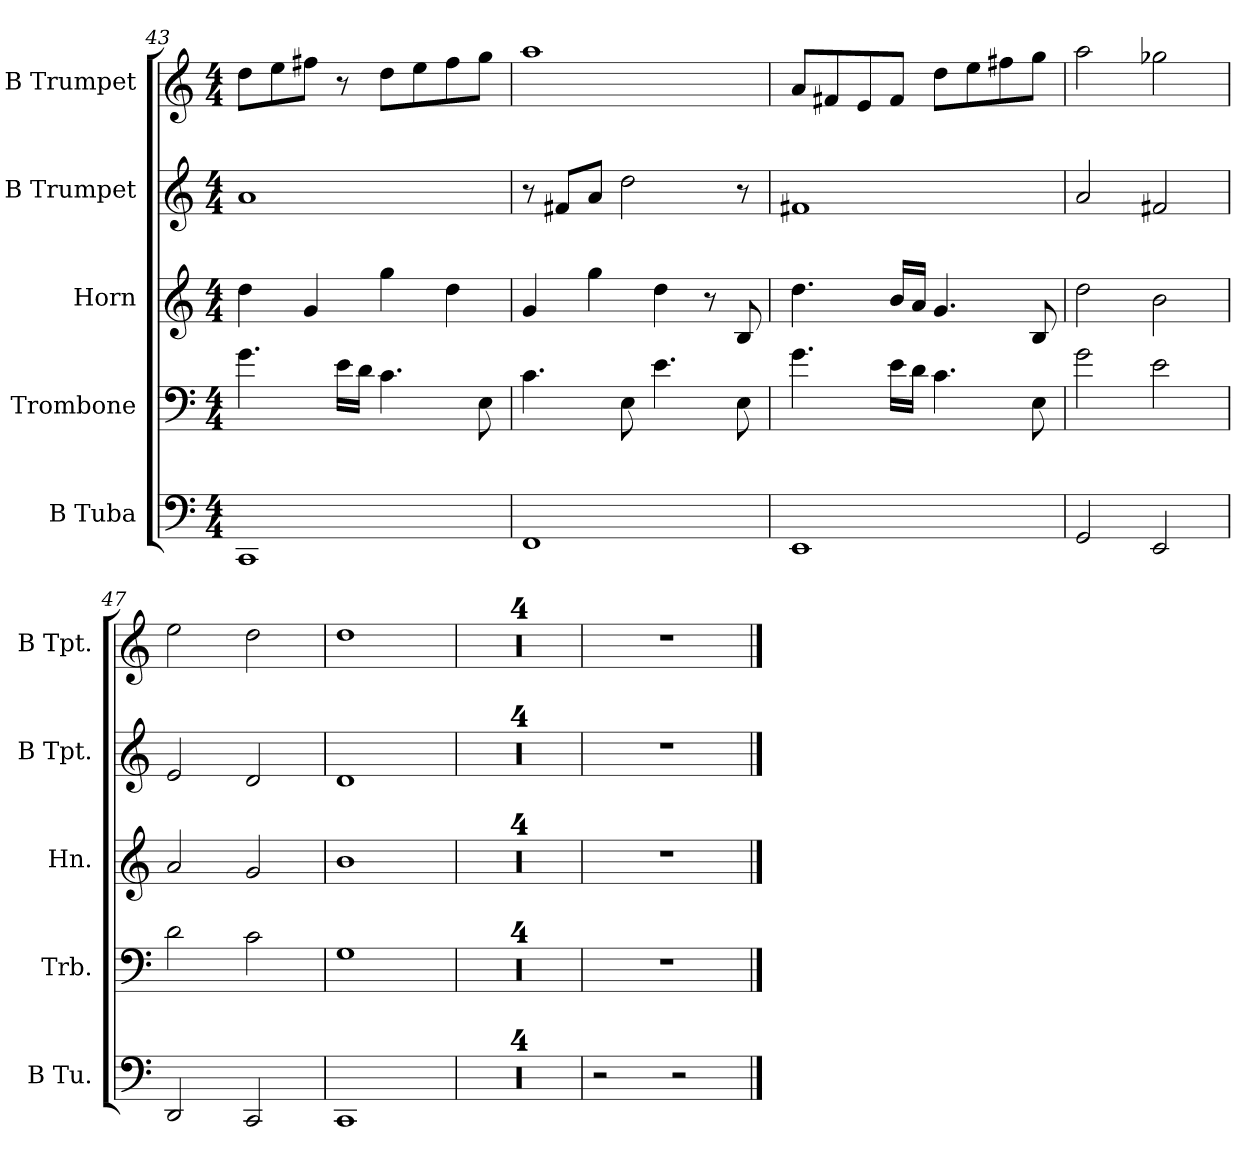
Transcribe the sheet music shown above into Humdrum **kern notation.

**kern	**kern	**kern	**kern	**kern
*part5	*part4	*part3	*part2	*part1
*staff5	*staff4	*staff3	*staff2	*staff1
*I"B Tuba	*I"Trombone	*I"Horn	*I"B Trumpet	*I"B Trumpet
*I'B Tu.	*I'Trb.	*I'Hn.	*I'B Tpt.	*I'B Tpt.
!!LO:LB:g=z
*clefF4	*clefF4	*clefG2	*	*
*	*	*ITrd4c7	*ITrd1c2	*ITrd1c2
*k[]	*k[]	*k[b-]	*k[b-e-]	*k[b-e-]
*C:	*C:	*F:	*B-:	*B-:
*M4/4	*M4/4	*M4/4	*M4/4	*M4/4
=43	=43	=43	=43	=43
1CC	4.g\	4g\	1g	8cc\L
.	.	.	.	8dd\
.	.	4c/	.	8een\J
.	16e\LL	.	.	8r
.	16d\JJ	.	.	.
.	4.c\	4cc\	.	8cc\L
.	.	.	.	8dd\
.	.	4g\	.	8ee\
.	8E\	.	.	8ff\J
=44	=44	=44	=44	=44
1FF	4.c\	4c/	8r	1gg
.	.	.	8en/L	.
.	.	4cc\	8g/J	.
.	8E\	.	2cc\	.
.	4.e\	4g\	.	.
.	.	8r	.	.
.	8E\	8E/	8r	.
=45	=45	=45	=45	=45
1EE	4.g\	4.g\	1en	8g/L
.	.	.	.	8en/
.	.	.	.	8d/
.	16e\LL	16e/LL	.	8e/J
.	16d\JJ	16d/JJ	.	.
.	4.c\	4.c/	.	8cc\L
.	.	.	.	8dd\
.	.	.	.	8een\
.	8E\	8E/	.	8ff\J
=46	=46	=46	=46	=46
2GG/	2g\	2g\	2g/	2gg\
2EE/	2e\	2e\	2en/	2ff-X\
=47	=47	=47	=47	=47
2DD/	2d\	2d/	2d/	2dd\
2CC/	2c\	2c/	2c/	2cc\
=48	=48	=48	=48	=48
1CC	1G	1e	1c	1cc
=49	=49	=49	=49	=49
1r	1r	1r	1r	1r
!!LO:PB:g=z
=50	=50	=50	=50	=50
1r	1r	1r	1r	1r
=51	=51	=51	=51	=51
1r	1r	1r	1r	1r
=52	=52	=52	=52	=52
1r	1r	1r	1r	1r
=53	=53	=53	=53	=53
2r	1r	1r	1r	1r
2r	.	.	.	.
==	==	==	==	==
*-	*-	*-	*-	*-
